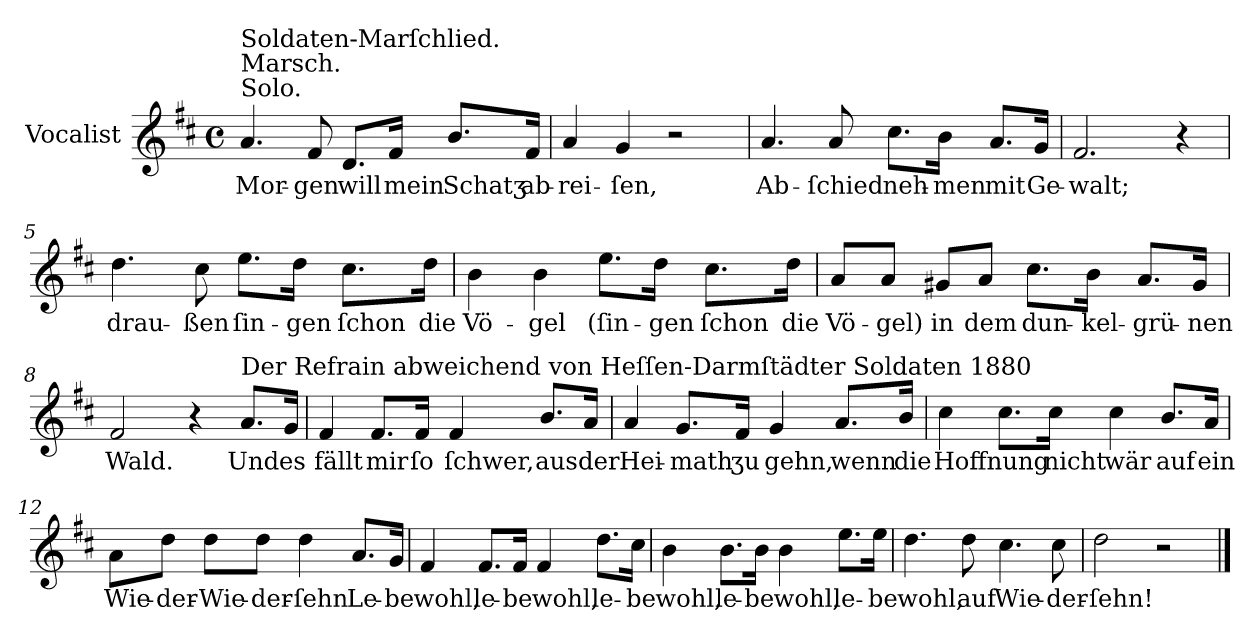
**kern	**text
*part1	*part1
*staff1	*staff1
*I"Vocalist	*
*k[f#c#]	*
*D:	*
*M4/4	*
*met(c)	*
=1	=1
!LO:TX:a:t=Solo.	!
!LO:TX:a:t=Marsch.	!
!LO:TX:a:t=Soldaten-Marſchlied.	!
4.a	Mor-
8f#	-gen
8.dL	will
16f#Jk	mein
8.bL	Schatʒ
16f#Jk	ab-
=2	=2
4a	-rei-
4g	-ſen,
2r	.
=3	=3
4.a	Ab-
8a	-ſchied
8.cc#L	neh-
16bJk	-men
8.aL	mit
16gJk	Ge-
=4	=4
2.f#	-walt;
4r	.
=5	=5
4.dd	drau-
8cc#	-ßen
8.eeL	ſin-
16ddJk	-gen
8.cc#L	ſchon
16ddJk	die
=6	=6
4b	Vö-
4b	-gel
8.eeL	(ſin-
16ddJk	-gen
8.cc#L	ſchon
16ddJk	die
=7	=7
8aL	Vö-
8aJ	-gel)
8g#XL	in
8aJ	dem
8.cc#L	dun-
16bJk	-kel-
8.aL	-grü-
16g#Jk	-nen
=8	=8
2f#	Wald.
4r	.
!LO:TX:a:t=Der Refrain abweichend von Heſſen-Darmſtädter Soldaten 1880	!
8.aL	Und
16gJk	es
=9	=9
4f#	fällt
8.f#L	mir
16f#Jk	ſo
4f#	ſchwer,
8.bL	aus
16aJk	der
=10	=10
4a	Hei-
8.gL	-math
16f#Jk	ʒu
4g	gehn,
8.aL	wenn
16bJk	die
=11	=11
4cc#	Hoffnung
8.cc#L	.
16cc#Jk	nicht
4cc#	wär
8.bL	auf
16aJk	ein
=12	=12
8aL	Wie-
8ddJ	-der-
8ddL	-Wie-
8ddJ	-der-
4dd	-ſehn
8.aL	Le-
16gJk	-be
=13	=13
4f#	wohl,
8.f#L	le-
16f#Jk	-be
4f#	wohl,
8.ddL	le-
16cc#Jk	-be
=14	=14
4b	wohl,
8.bL	le-
16bJk	-be
4b	wohl,
8.eeL	le-
16eeJk	-be
=15	=15
4.dd	wohl,
8dd	auf
4.cc#	Wie-
8cc#	-der-
=16	=16
2dd	-ſehn!
2r	.
==	==
*-	*-
